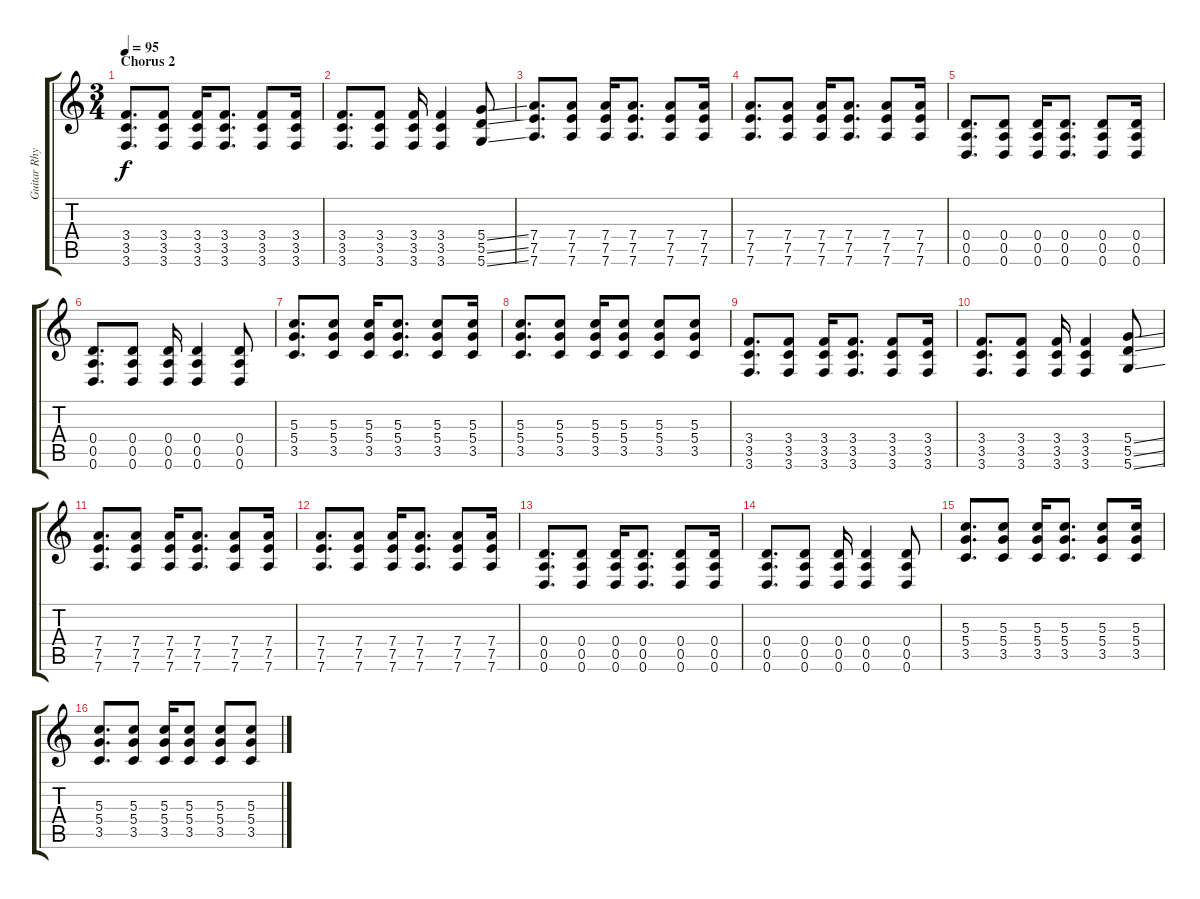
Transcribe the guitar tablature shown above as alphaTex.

\track ("Guitar Rhythm Synyster" "Guitar Rhy") {instrument distortionguitar}
\staff {score tabs}
\tuning (E4 B3 G3 D3 A2 D2) {hide}
\ts (3 4)
\section ("" "Chorus 2")
\tempo 95
\clef g2
\ks c
(3.4 3.5 3.6).8{d dy f} (3.4 3.5 3.6).8 (3.4 3.5 3.6).16 (3.4 3.5 3.6).8{d} (3.4 3.5 3.6).8 (3.4 3.5 3.6).16 |
(3.4 3.5 3.6).8{d} (3.4 3.5 3.6).8 (3.4 3.5 3.6).16 (3.4 3.5 3.6).4 (5.4{ss} 5.5{ss} 5.6{ss}).8 |
(7.4 7.5 7.6).8{d} (7.4 7.5 7.6).8 (7.4 7.5 7.6).16 (7.4 7.5 7.6).8{d} (7.4 7.5 7.6).8 (7.4 7.5 7.6).16 |
(7.4 7.5 7.6).8{d} (7.4 7.5 7.6).8 (7.4 7.5 7.6).16 (7.4 7.5 7.6).8{d} (7.4 7.5 7.6).8 (7.4 7.5 7.6).16 |
(0.4 0.5 0.6).8{d} (0.4 0.5 0.6).8 (0.4 0.5 0.6).16 (0.4 0.5 0.6).8{d} (0.4 0.5 0.6).8 (0.4 0.5 0.6).16 |
(0.4 0.5 0.6).8{d} (0.4 0.5 0.6).8 (0.4 0.5 0.6).16 (0.4 0.5 0.6).4 (0.4 0.5 0.6).8 |
(5.3 5.4 3.5).8{d} (5.3 5.4 3.5).8 (5.3 5.4 3.5).16 (5.3 5.4 3.5).8{d} (5.3 5.4 3.5).8 (5.3 5.4 3.5).16 |
(5.3 5.4 3.5).8{d} (5.3 5.4 3.5).8 (5.3 5.4 3.5).16 (5.3 5.4 3.5).8 (5.3 5.4 3.5).8 (5.3 5.4 3.5).8 |
(3.4 3.5 3.6).8{d} (3.4 3.5 3.6).8 (3.4 3.5 3.6).16 (3.4 3.5 3.6).8{d} (3.4 3.5 3.6).8 (3.4 3.5 3.6).16 |
(3.4 3.5 3.6).8{d} (3.4 3.5 3.6).8 (3.4 3.5 3.6).16 (3.4 3.5 3.6).4 (5.4{ss} 5.5{ss} 5.6{ss}).8 |
(7.4 7.5 7.6).8{d} (7.4 7.5 7.6).8 (7.4 7.5 7.6).16 (7.4 7.5 7.6).8{d} (7.4 7.5 7.6).8 (7.4 7.5 7.6).16 |
(7.4 7.5 7.6).8{d} (7.4 7.5 7.6).8 (7.4 7.5 7.6).16 (7.4 7.5 7.6).8{d} (7.4 7.5 7.6).8 (7.4 7.5 7.6).16 |
(0.4 0.5 0.6).8{d} (0.4 0.5 0.6).8 (0.4 0.5 0.6).16 (0.4 0.5 0.6).8{d} (0.4 0.5 0.6).8 (0.4 0.5 0.6).16 |
(0.4 0.5 0.6).8{d} (0.4 0.5 0.6).8 (0.4 0.5 0.6).16 (0.4 0.5 0.6).4 (0.4 0.5 0.6).8 |
(5.3 5.4 3.5).8{d} (5.3 5.4 3.5).8 (5.3 5.4 3.5).16 (5.3 5.4 3.5).8{d} (5.3 5.4 3.5).8 (5.3 5.4 3.5).16 |
(5.3 5.4 3.5).8{d} (5.3 5.4 3.5).8 (5.3 5.4 3.5).16 (5.3 5.4 3.5).8 (5.3 5.4 3.5).8 (5.3 5.4 3.5).8
